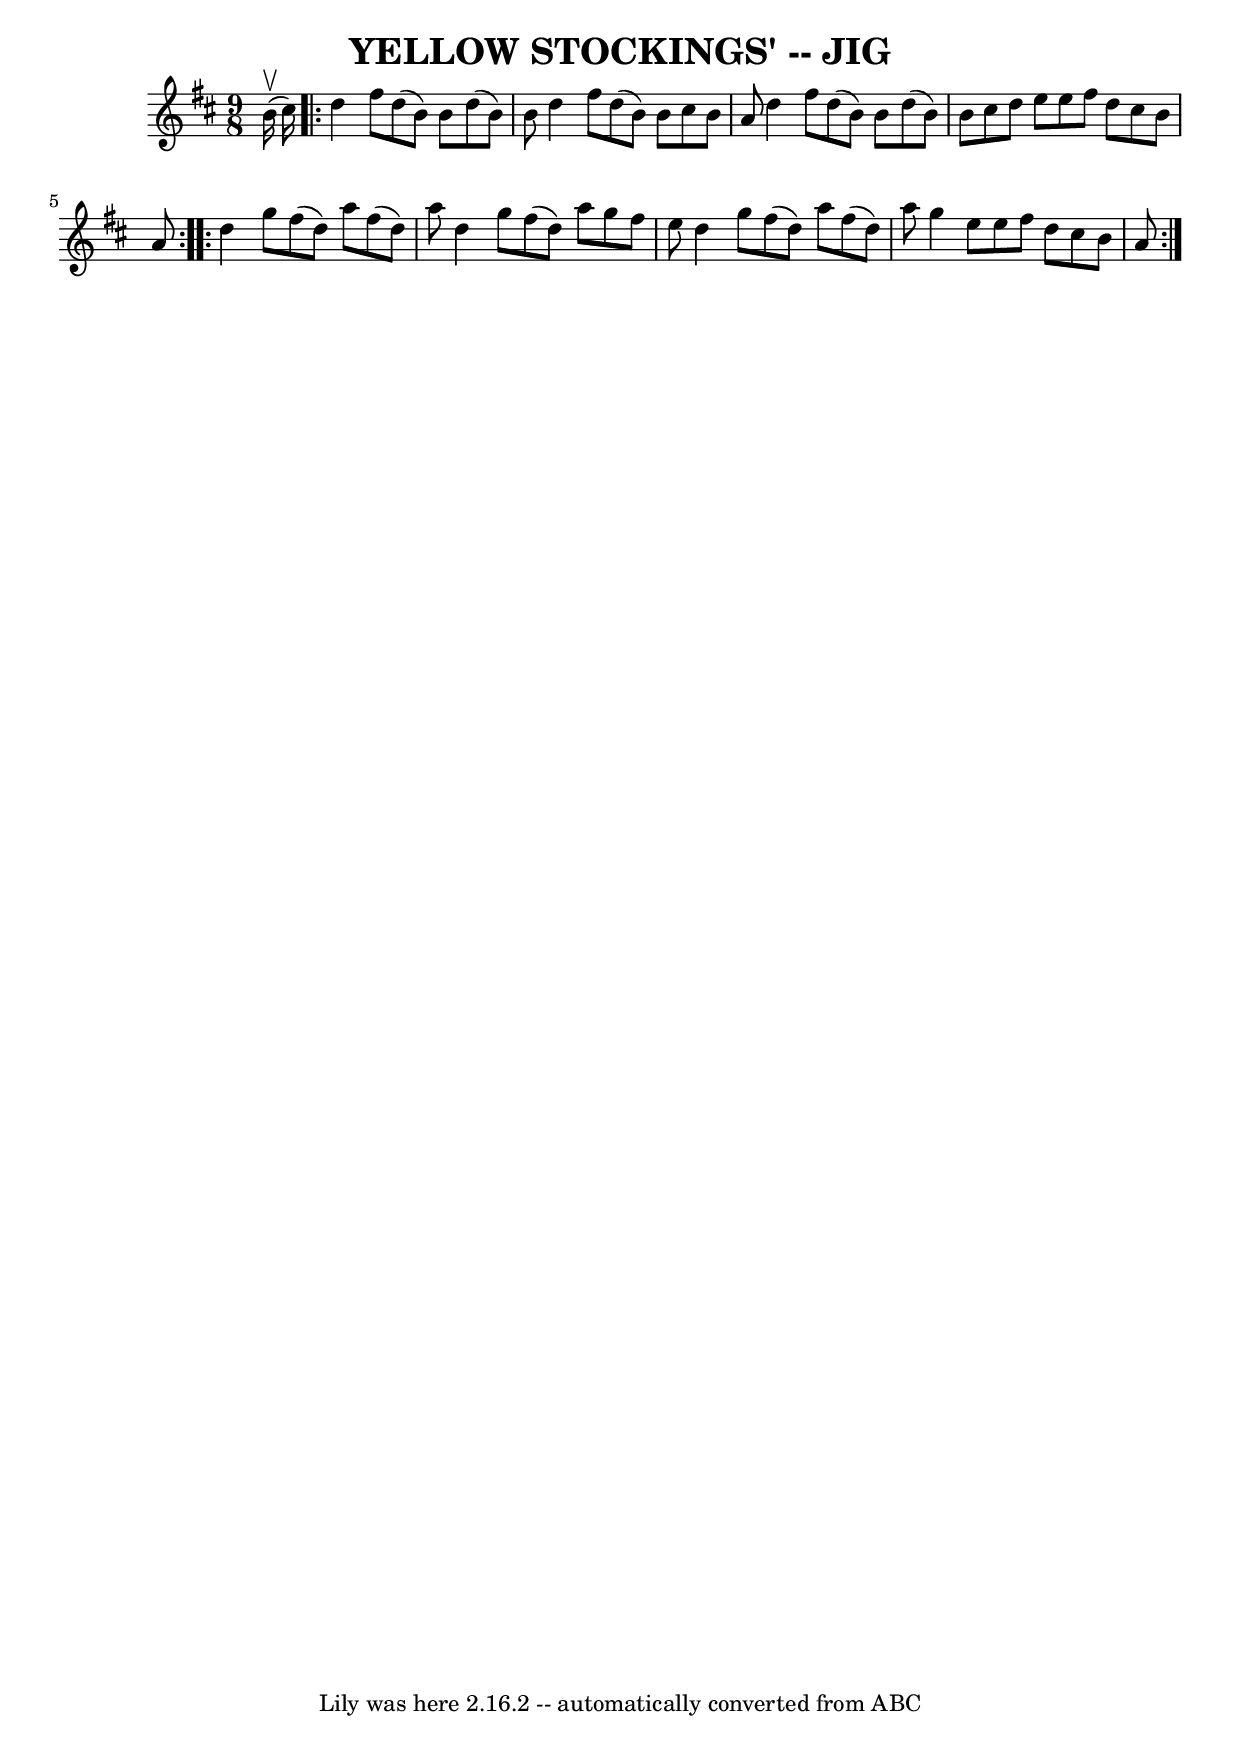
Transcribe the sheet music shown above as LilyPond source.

\version "2.7.40"
\include "Mammoth.ily"
\header {
	%% book = "Ryan's Mammoth Collection of Fiddle Tunes"
	crossRefNumber = "1"
	footnotes = ""
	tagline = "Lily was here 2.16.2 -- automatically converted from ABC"
	title = "YELLOW STOCKINGS' -- JIG"
}
voicedefault =  {
\set Score.defaultBarType = "empty"

\time 9/8 \key d \major b'16 (^\upbow cis''16)       \repeat volta 2 { 
 d''4 fis''8 d''8 (b'8) b'8 d''8 (b'8) b'8    
|
 d''4 fis''8 d''8 (b'8) b'8 cis''8 b'8 a'8    
|
 d''4 fis''8 d''8 (b'8) b'8 d''8 (b'8) b'8   
 |
 cis''8 d''8 e''8 e''8 fis''8 d''8 cis''8 b'8   
 a'8    }     \repeat volta 2 { d''4 g''8 fis''8 (d''8) a''8    
fis''8 (d''8) a''8    |
 d''4 g''8 fis''8 (d''8)   
a''8 g''8 fis''8 e''8    |
 d''4 g''8 fis''8 (d''8  
-) a''8 fis''8 (d''8) a''8    |
 g''4 e''8 e''8    
fis''8 d''8 cis''8 b'8 a'8    }   
}

\score{
    <<

	\context Staff="default"
	{
	    \voicedefault 
	}

    >>
	\layout {
	}
	\midi {}
}
